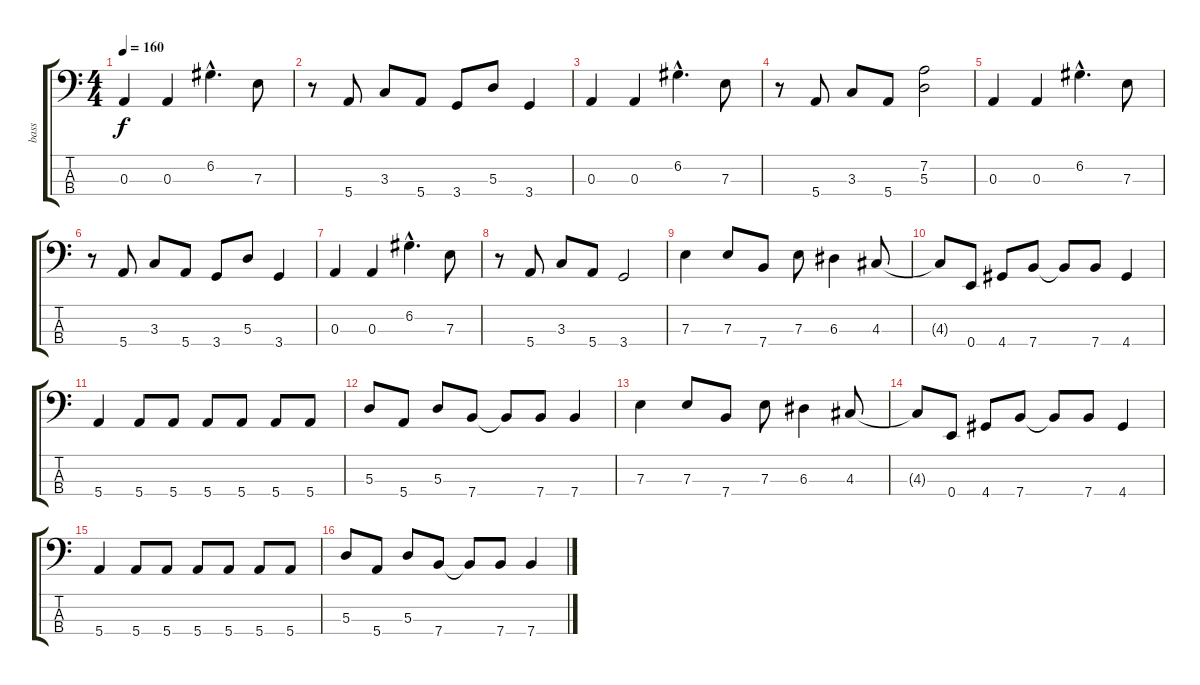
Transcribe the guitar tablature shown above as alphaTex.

\track ("bass" "bass") {instrument electricbasspick}
\staff {score tabs}
\tuning (G2 D2 A1 E1) {hide}
\ts (4 4)
\tempo 160
\clef f4
\ks c
0.3.4{dy f instrument electricbasspick} 0.3.4 6.2{hac}.4{d} 7.3.8 |
r.8 5.4.8 3.3.8 5.4.8 3.4.8 5.3.8 3.4.4 |
0.3.4 0.3.4 6.2{hac}.4{d} 7.3.8 |
r.8 5.4.8 3.3.8 5.4.8 (7.2 5.3).2 |
0.3.4 0.3.4 6.2{hac}.4{d} 7.3.8 |
r.8 5.4.8 3.3.8 5.4.8 3.4.8 5.3.8 3.4.4 |
0.3.4 0.3.4 6.2{hac}.4{d} 7.3.8 |
r.8 5.4.8 3.3.8 5.4.8 3.4.2 |
7.3.4 7.3.8 7.4.8 7.3.8 6.3.4 4.3.8 |
4.3{t}.8 0.4.8 4.4.8 7.4.8 7.4{t}.8 7.4.8 4.4.4 |
5.4.4 5.4.8 5.4.8 5.4.8 5.4.8 5.4.8 5.4.8 |
5.3.8 5.4.8 5.3.8 7.4.8 7.4{t}.8 7.4.8 7.4.4 |
7.3.4 7.3.8 7.4.8 7.3.8 6.3.4 4.3.8 |
4.3{t}.8 0.4.8 4.4.8 7.4.8 7.4{t}.8 7.4.8 4.4.4 |
5.4.4 5.4.8 5.4.8 5.4.8 5.4.8 5.4.8 5.4.8 |
5.3.8 5.4.8 5.3.8 7.4.8 7.4{t}.8 7.4.8 7.4.4
